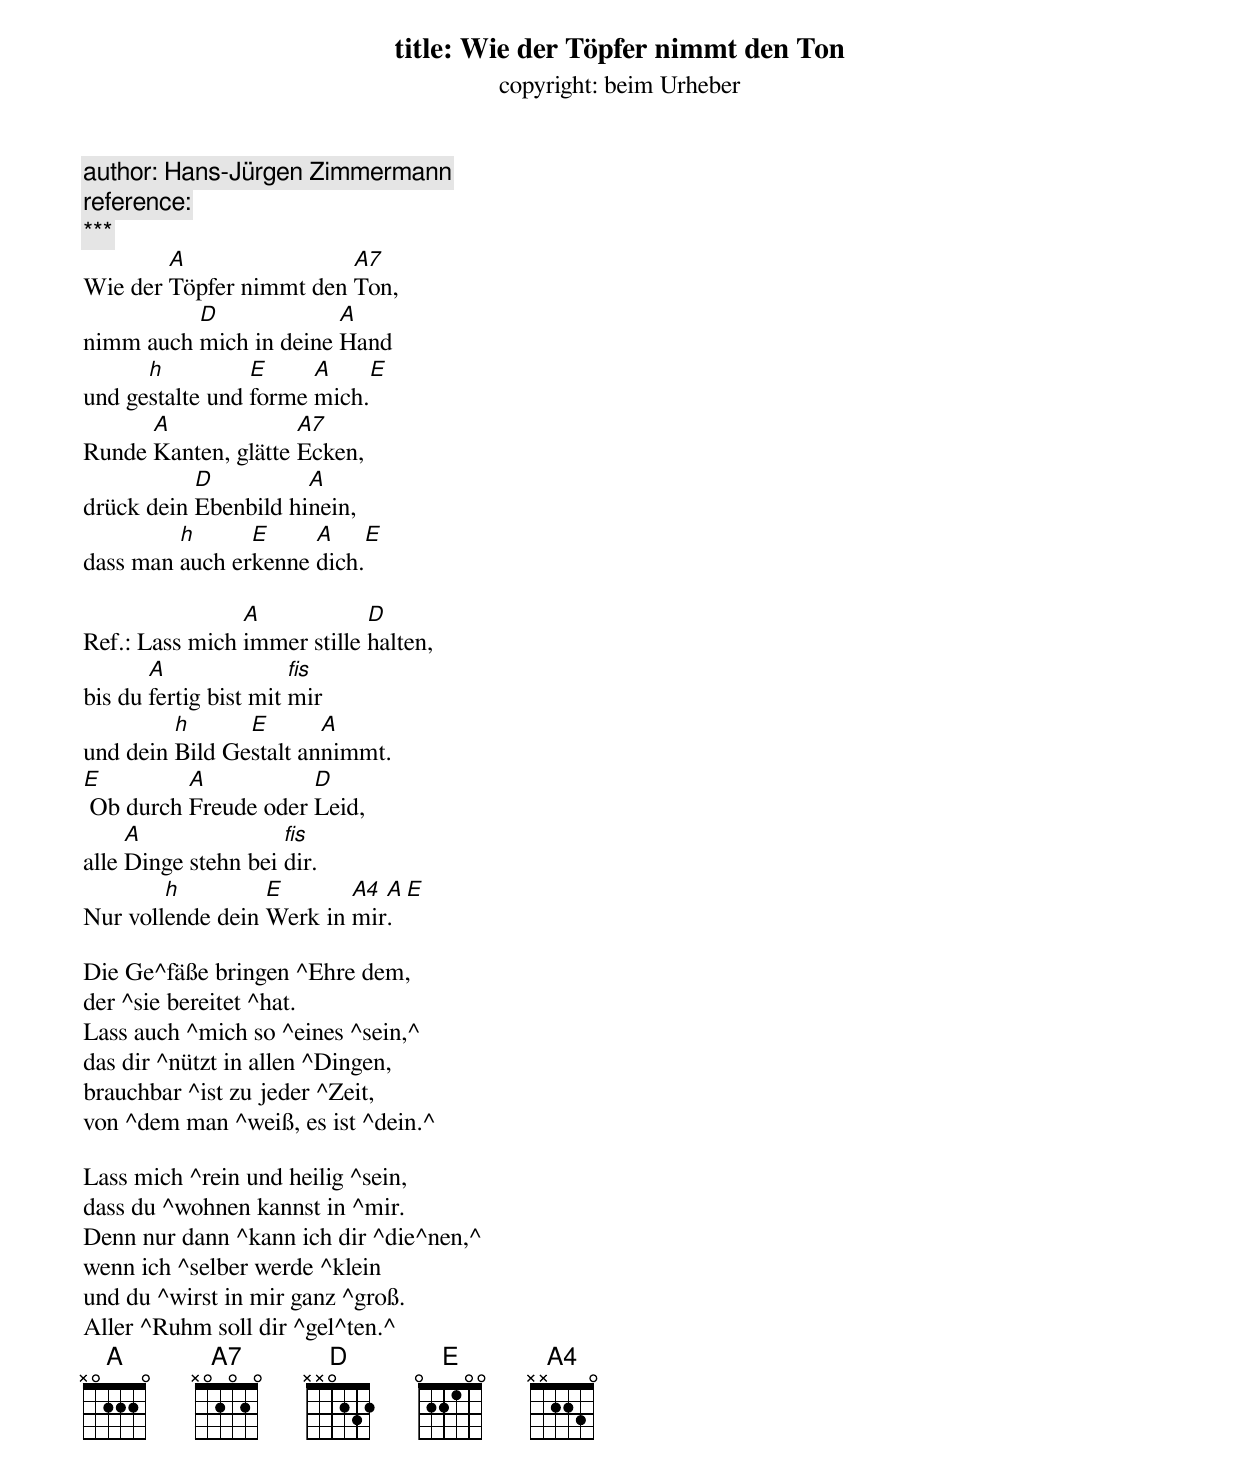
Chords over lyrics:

title: Wie der Töpfer nimmt den Ton
copyright: beim Urheber
author: Hans-Jürgen Zimmermann
reference:
***
        A                A7
Wie der Töpfer nimmt den Ton,
          D             A
nimm auch mich in deine Hand
      h          E     A    E
und gestalte und forme mich.
      A              A7
Runde Kanten, glätte Ecken,
           D          A
drück dein Ebenbild hinein,
         h      E     A    E
dass man auch erkenne dich.

                A            D
Ref.: Lass mich immer stille halten,
       A               fis
bis du fertig bist mit mir
         h      E       A
und dein Bild Gestalt annimmt.
E         A           D
 Ob durch Freude oder Leid,
     A               fis
alle Dinge stehn bei dir.
        h         E       A4 A E
Nur vollende dein Werk in mir.

Die Ge^fäße bringen ^Ehre dem,
der ^sie bereitet ^hat.
Lass auch ^mich so ^eines ^sein,^
das dir ^nützt in allen ^Dingen,
brauchbar ^ist zu jeder ^Zeit,
von ^dem man ^weiß, es ist ^dein.^

Lass mich ^rein und heilig ^sein,
dass du ^wohnen kannst in ^mir.
Denn nur dann ^kann ich dir ^die^nen,^
wenn ich ^selber werde ^klein
und du ^wirst in mir ganz ^groß.
Aller ^Ruhm soll dir ^gel^ten.^
